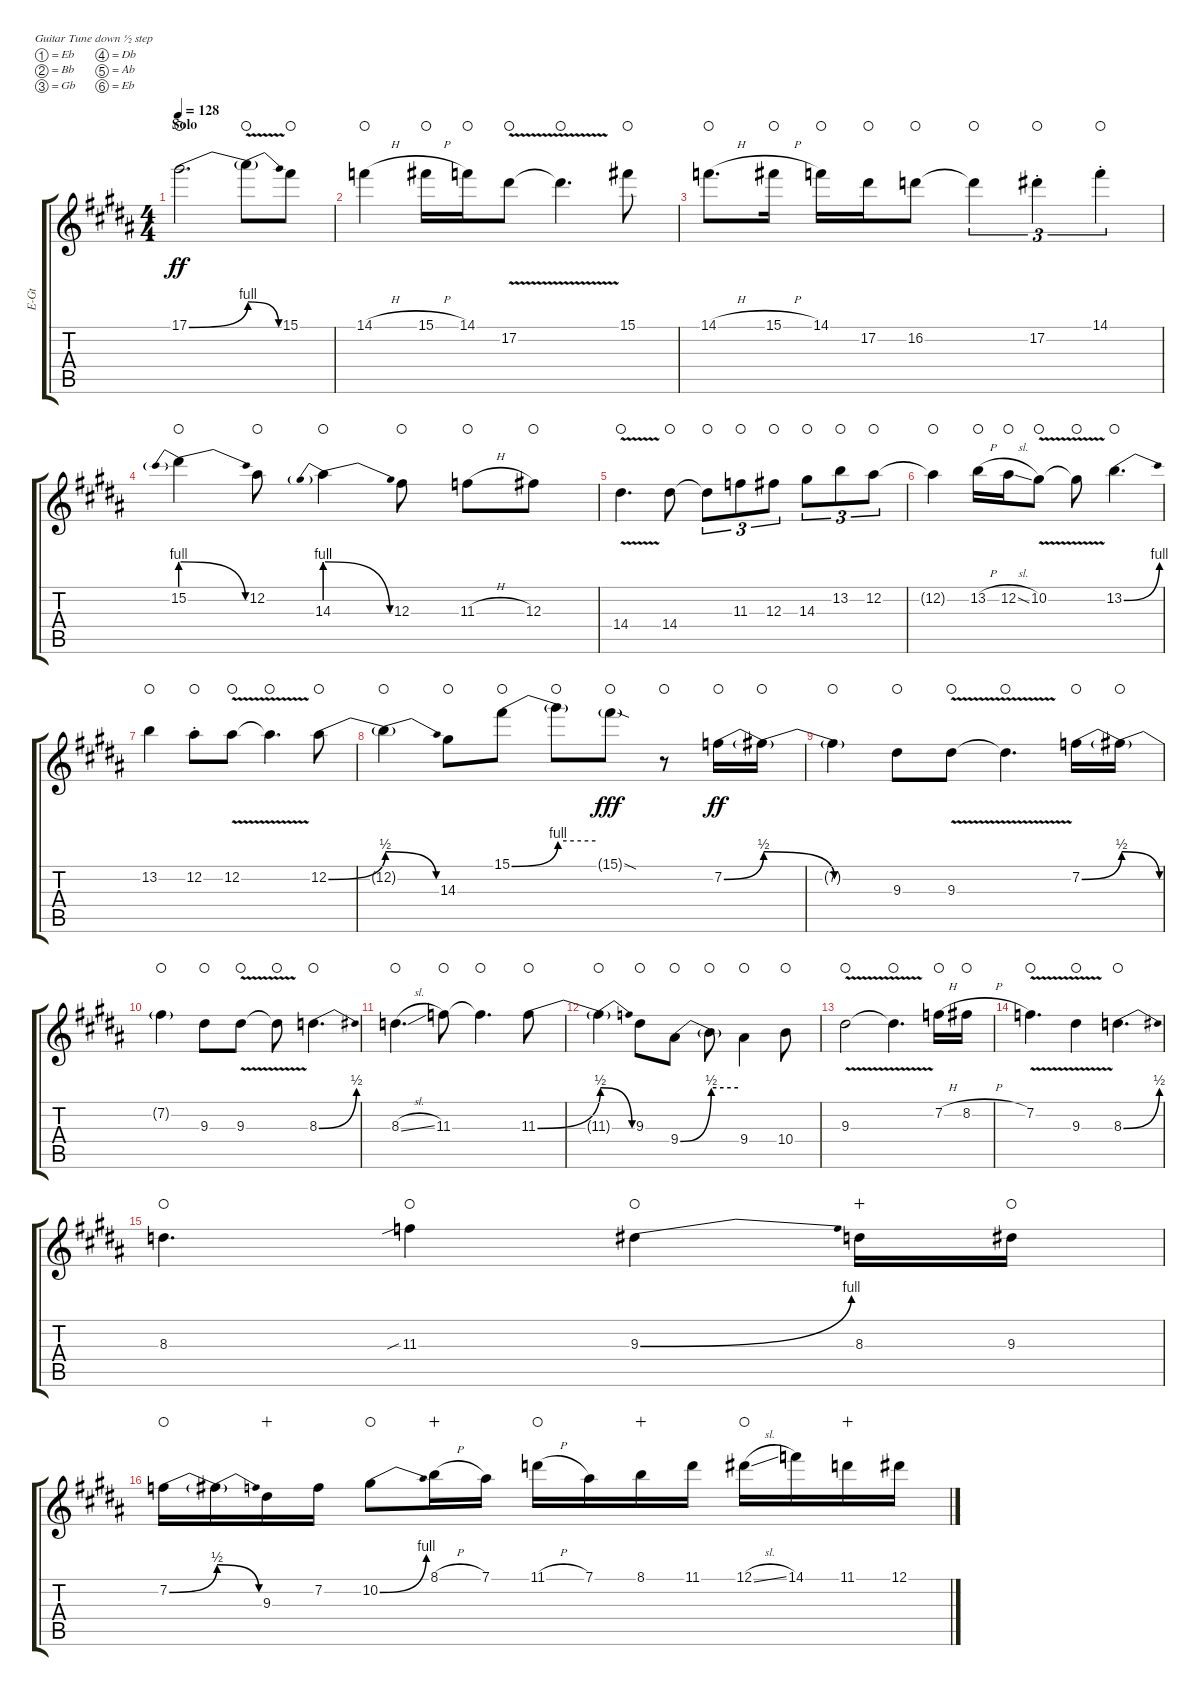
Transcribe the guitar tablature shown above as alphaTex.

\bracketExtendMode groupsimilarinstruments
\otherSystemsTrackNameOrientation horizontal
\track ("Guitar 1 (Slash)" "E-Gt") {defaultSystemsLayout 4 instrument overdrivenguitar}
\staff {score tabs}
\tuning (Eb4 Bb3 Gb3 Db3 Ab2 Eb2)
\ts (4 4)
\section ("" "Solo")
\tempo 128
\clef g2
\ks b
17.1{be (bend 0 0 15 4) acc forcenatural}.2{d dy ff instrument distortionguitar waho beam Down} 17.1{be (release 0 4 60 0) v t}.8{waho beam Down} 15.1{acc forcenatural}.8{waho beam Down} |
14.1{h acc b}.4{waho beam Down} 15.1{h acc forcenatural}.16{waho beam Down} 14.1{acc b}.16{waho beam Down} 17.2{v acc forcenatural}.8{waho beam Down} 17.2{v t acc forcenatural}.4{d waho beam Down} 15.1{acc forcenatural}.8{waho beam Down} |
14.1{h acc b}.8{d waho beam Down} 15.1{h acc forcenatural}.16{waho beam Down} 14.1{acc b}.16{waho beam Down} 17.2{acc forcenatural}.16{waho beam Down} 16.2{acc b}.8{waho beam Down} 16.2{t acc b}.4{tu (3 2) waho beam Down} 17.2{st acc forcenatural}.4{tu (3 2) waho beam Down} 14.1{st acc b}.4{tu (3 2) waho beam Down} |
15.2{be (prebendrelease 0 4 60 0)}.4{waho beam Down} 12.2{acc forcenatural}.8{waho beam Down} 14.3{be (prebendrelease 0 4 60 0)}.4{waho beam Down} 12.3{acc forcenatural}.8{waho beam Down} 11.3{h acc b}.8{waho beam Down} 12.3{acc forcenatural}.8{waho beam Down} |
14.4{v acc forcenatural}.4{d waho beam Down} 14.4{acc forcenatural}.8{waho beam Down} 14.4{t acc forcenatural}.8{tu (3 2) waho beam Down} 11.3{acc b}.8{tu (3 2) waho beam Down} 12.3{acc forcenatural}.8{tu (3 2) waho beam Down} 14.3{acc forcenatural}.8{tu (3 2) waho beam Down} 13.2{acc forcenatural}.8{tu (3 2) waho beam Down} 12.2{acc forcenatural}.8{tu (3 2) waho beam Down} |
12.2{t acc forcenatural}.4{waho beam Down} 13.2{h acc forcenatural}.16{waho beam Down} 12.2{sl acc forcenatural}.16{waho beam Down} 10.2{v acc forcenatural}.8{waho beam Down} 10.2{v t acc forcenatural}.8{waho beam Down} 13.2{be (bend 0 0 60 4) acc forcenatural}.4{d waho beam Down} |
13.2{acc forcenatural}.4{waho beam Down} 12.2{st acc forcenatural}.8{waho beam Down} 12.2{v acc forcenatural}.8{waho beam Down} 12.2{v t acc forcenatural}.4{d waho beam Down} 12.2{be (bend 0 0 60 2) acc forcenatural}.8{waho beam Down} |
12.2{be (release 0 2 60 0) t}.4{waho beam Down} 14.3{acc forcenatural}.8{waho beam Down} 15.1{be (bend 0 0 60 4) acc forcenatural}.8{waho beam Down} 15.1{be (hold 0 4 60 4) t}.8{waho beam Down} 15.1{sod g acc forcenatural}.8{dy fff waho beam Down} r.8{waho beam Down} 7.2{be (bend 0 0 60 2) acc b}.16{dy ff waho beam Down} 7.2{be (release 0 2 60 0) t}.16{waho beam Down} |
7.2{be (hold 0 0 60 0) t acc b}.4{waho beam Down} 9.3{acc forcenatural}.8{waho beam Down} 9.3{v acc forcenatural}.8{waho beam Down} 9.3{v t acc forcenatural}.4{d waho beam Down} 7.2{be (bend 0 0 60 2) acc b}.16{waho beam Down} 7.2{be (release 0 2 60 0) t}.16{waho beam Down} |
7.2{be (hold 0 0 60 0) t acc b}.4{waho beam Down} 9.3{acc forcenatural}.8{waho beam Down} 9.3{v acc forcenatural}.8{waho beam Down} 9.3{v t acc forcenatural}.8{waho beam Down} 8.3{be (bend 0 0 60 2) acc b}.4{d waho beam Down} |
8.3{sl acc b}.4{d waho beam Down} 11.3{acc b}.8{waho beam Down} 11.3{t acc b}.4{d waho beam Down} 11.3{be (bend 0 0 60 2) acc b}.8{waho beam Down} |
11.3{be (release 0 2 60 0) t}.4{waho beam Down} 9.3{acc forcenatural}.8{waho beam Down} 9.4{be (bend 0 0 60 2) acc forcenatural}.8{waho beam Down} 9.4{be (hold 0 2 60 2) t}.8{waho beam Down} 9.4{acc forcenatural}.4{waho beam Down} 10.4{acc forcenatural}.8{waho beam Down} |
9.3{v acc forcenatural}.2{waho beam Down} 9.3{v t acc forcenatural}.4{d waho beam Down} 7.2{h acc b}.16{waho beam Down} 8.2{h acc forcenatural}.16{waho beam Down} |
7.2{v acc b}.4{d waho beam Down} 9.3{v acc forcenatural}.4{waho beam Down} 8.3{be (bend 0 0 60 2) acc b}.4{d waho beam Down} |
8.3{acc b}.4{d instrument distortionguitar waho beam Down} 11.3{sib acc b}.4{waho beam Down} 9.3{be (bend 0 0 60 4) acc forcenatural}.4{waho beam Down} 8.3{acc b}.16{wahc beam Down} 9.3{acc forcenatural}.16{waho beam Down} |
7.2{be (bend 0 0 60 2) acc b}.16{waho beam Down} 7.2{be (release 0 2 60 0) t}.16{beam Down} 9.3{acc forcenatural}.16{wahc beam Down} 7.2{acc b}.16{beam Down} 10.2{be (bend 0 0 60 4) acc forcenatural}.8{waho beam Down} 8.1{h acc forcenatural}.16{wahc beam Down} 7.1{acc forcenatural}.16{beam Down} 11.1{h acc b}.16{waho beam Down} 7.1{acc forcenatural}.16{beam Down} 8.1{acc forcenatural}.16{wahc beam Down} 11.1{acc b}.16{beam Down} 12.1{sl acc forcenatural}.16{waho beam Down} 14.1{acc b}.16{beam Down} 11.1{acc b}.16{wahc beam Down} 12.1{acc forcenatural}.16{beam Down}
